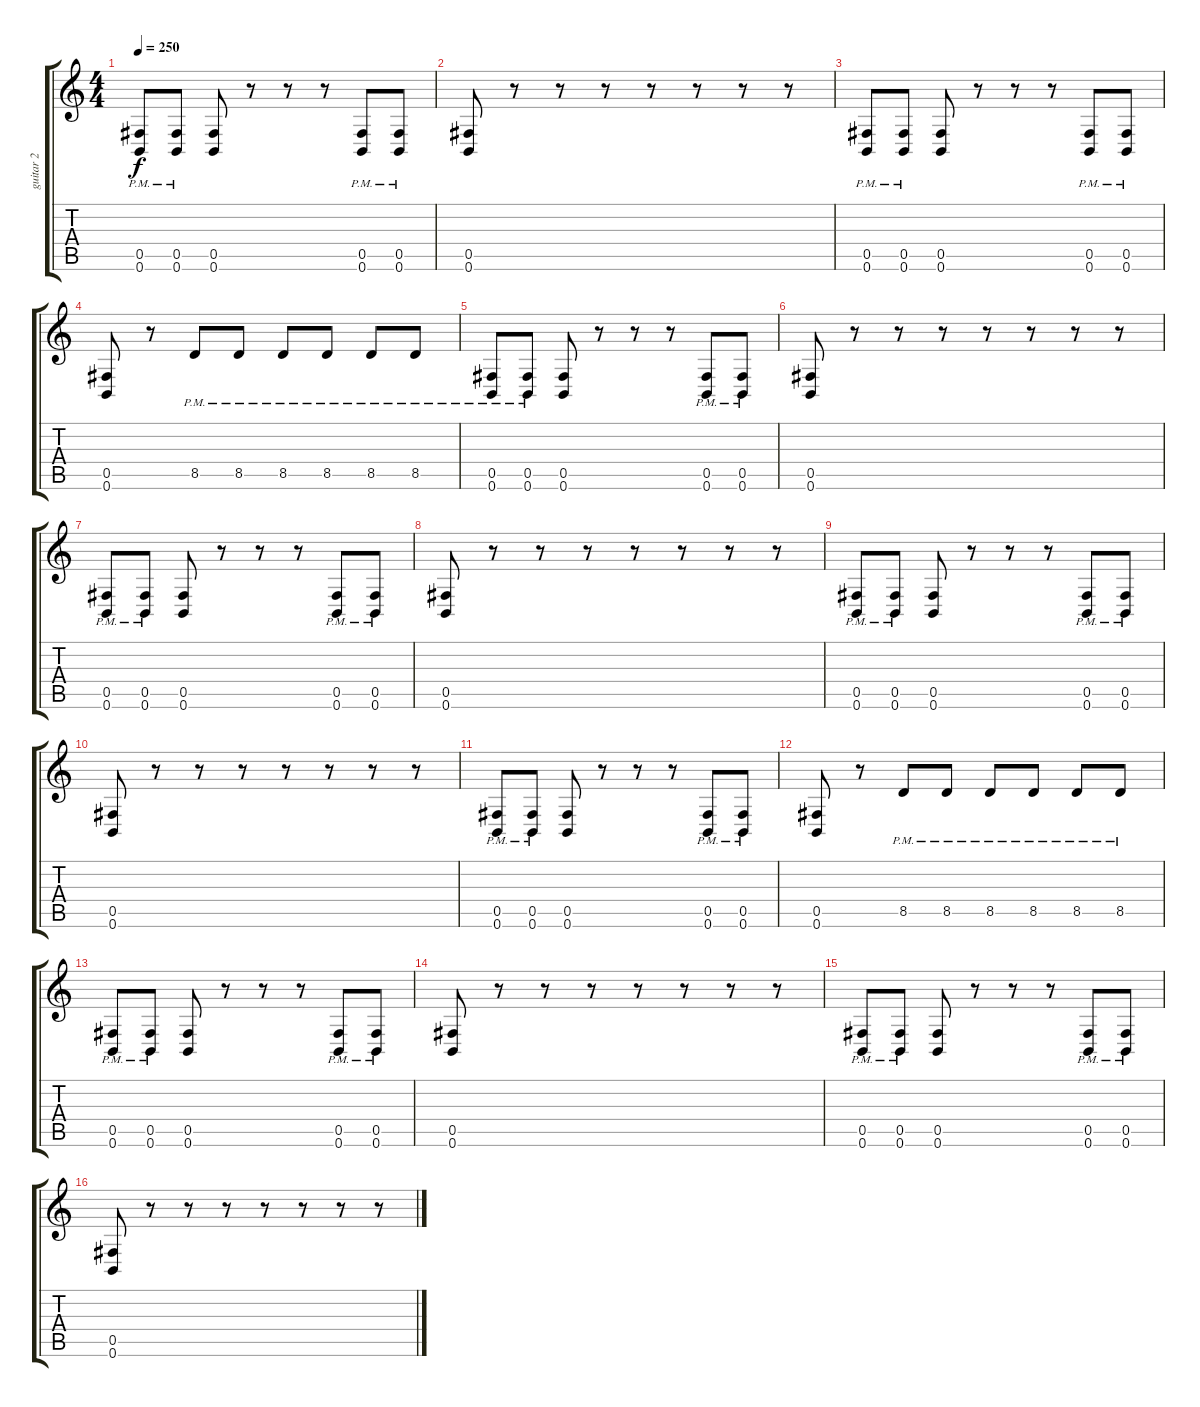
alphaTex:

\track ("guitar 2" "guitar 2") {instrument overdrivenguitar}
\staff {score tabs}
\tuning (Db4 Ab3 E3 B2 Gb2 B1) {hide}
\ts (4 4)
\tempo 250
\clef g2
\ks c
(0.5{pm} 0.6{pm}).8{dy f} (0.5{pm} 0.6{pm}).8 (0.5 0.6).8 r.8 r.8 r.8 (0.5{pm} 0.6{pm}).8 (0.5{pm} 0.6{pm}).8 |
(0.5 0.6).8 r.8 r.8 r.8 r.8 r.8 r.8 r.8 |
(0.5{pm} 0.6{pm}).8 (0.5{pm} 0.6{pm}).8 (0.5 0.6).8 r.8 r.8 r.8 (0.5{pm} 0.6{pm}).8 (0.5{pm} 0.6{pm}).8 |
(0.5 0.6).8 r.8 8.5{pm}.8 8.5{pm}.8 8.5{pm}.8 8.5{pm}.8 8.5{pm}.8 8.5{pm}.8 |
(0.5{pm} 0.6{pm}).8 (0.5{pm} 0.6{pm}).8 (0.5 0.6).8 r.8 r.8 r.8 (0.5{pm} 0.6{pm}).8 (0.5{pm} 0.6{pm}).8 |
(0.5 0.6).8 r.8 r.8 r.8 r.8 r.8 r.8 r.8 |
(0.5{pm} 0.6{pm}).8 (0.5{pm} 0.6{pm}).8 (0.5 0.6).8 r.8 r.8 r.8 (0.5{pm} 0.6{pm}).8 (0.5{pm} 0.6{pm}).8 |
(0.5 0.6).8 r.8 r.8 r.8 r.8 r.8 r.8 r.8 |
(0.5{pm} 0.6{pm}).8 (0.5{pm} 0.6{pm}).8 (0.5 0.6).8 r.8 r.8 r.8 (0.5{pm} 0.6{pm}).8 (0.5{pm} 0.6{pm}).8 |
(0.5 0.6).8 r.8 r.8 r.8 r.8 r.8 r.8 r.8 |
(0.5{pm} 0.6{pm}).8 (0.5{pm} 0.6{pm}).8 (0.5 0.6).8 r.8 r.8 r.8 (0.5{pm} 0.6{pm}).8 (0.5{pm} 0.6{pm}).8 |
(0.5 0.6).8 r.8 8.5{pm}.8 8.5{pm}.8 8.5{pm}.8 8.5{pm}.8 8.5{pm}.8 8.5{pm}.8 |
(0.5{pm} 0.6{pm}).8 (0.5{pm} 0.6{pm}).8 (0.5 0.6).8 r.8 r.8 r.8 (0.5{pm} 0.6{pm}).8 (0.5{pm} 0.6{pm}).8 |
(0.5 0.6).8 r.8 r.8 r.8 r.8 r.8 r.8 r.8 |
(0.5{pm} 0.6{pm}).8 (0.5{pm} 0.6{pm}).8 (0.5 0.6).8 r.8 r.8 r.8 (0.5{pm} 0.6{pm}).8 (0.5{pm} 0.6{pm}).8 |
(0.5 0.6).8 r.8 r.8 r.8 r.8 r.8 r.8 r.8
